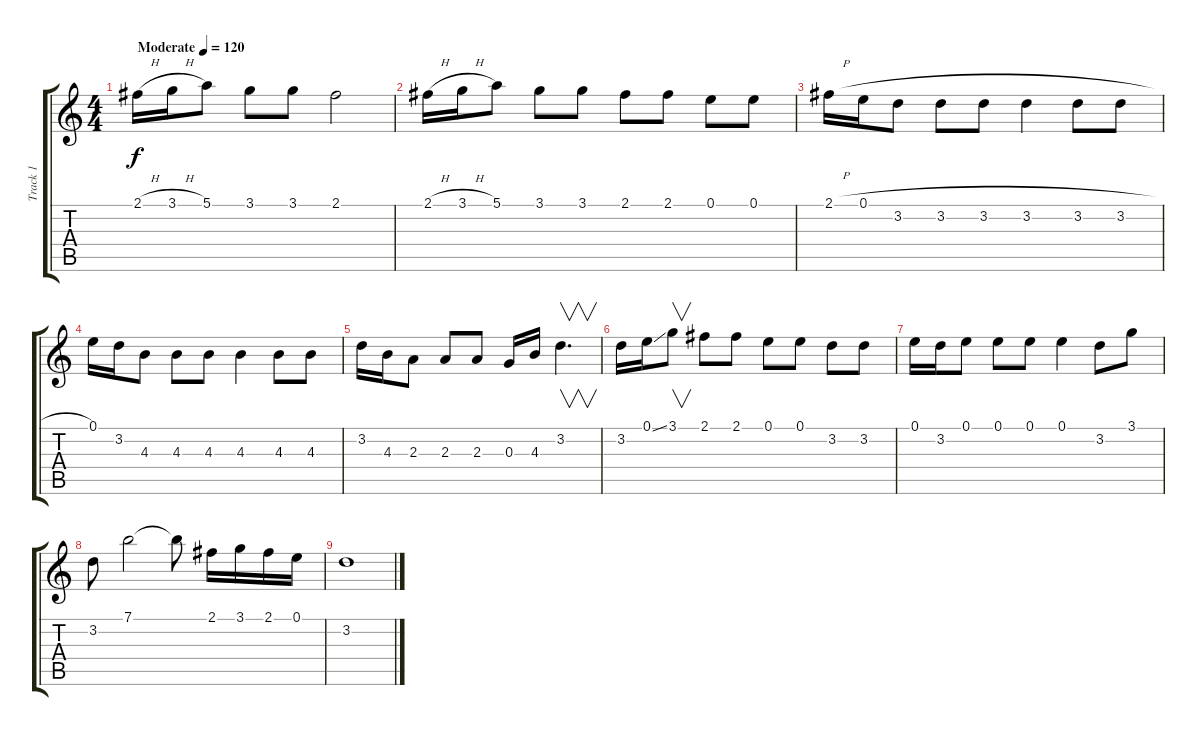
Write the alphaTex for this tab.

\track ("Track 1" "Track 1") {instrument acousticguitarsteel}
\staff {score tabs}
\tuning (E4 B3 G3 D3 A2 E2) {hide}
\ts (4 4)
\tempo (120 "Moderate")
\clef g2
\ks c
2.1{h}.16{dy f instrument acousticguitarsteel} 3.1{h}.16 5.1.8 3.1.8 3.1.8 2.1.2 |
2.1{h}.16 3.1{h}.16 5.1.8 3.1.8 3.1.8 2.1.8 2.1.8 0.1.8 0.1.8 |
2.1{h}.16 0.1{h}.16 3.2.8 3.2.8 3.2.8 3.2.4 3.2.8 3.2.8 |
0.1.16 3.2.16 4.3.8 4.3.8 4.3.8 4.3.4 4.3.8 4.3.8 |
3.2.16 4.3.16 2.3.8 2.3.8 2.3.8 0.3.16 4.3.16 3.2.4{v d} |
3.2.16 0.1{ss}.16 3.1.8{v} 2.1.8 2.1.8 0.1.8 0.1.8 3.2.8 3.2.8 |
0.1.16 3.2.16 0.1.8 0.1.8 0.1.8 0.1.4 3.2.8 3.1.8 |
3.2.8 7.1.2 7.1{t}.8 2.1.16 3.1.16 2.1.16 0.1.16 |
3.2.1
